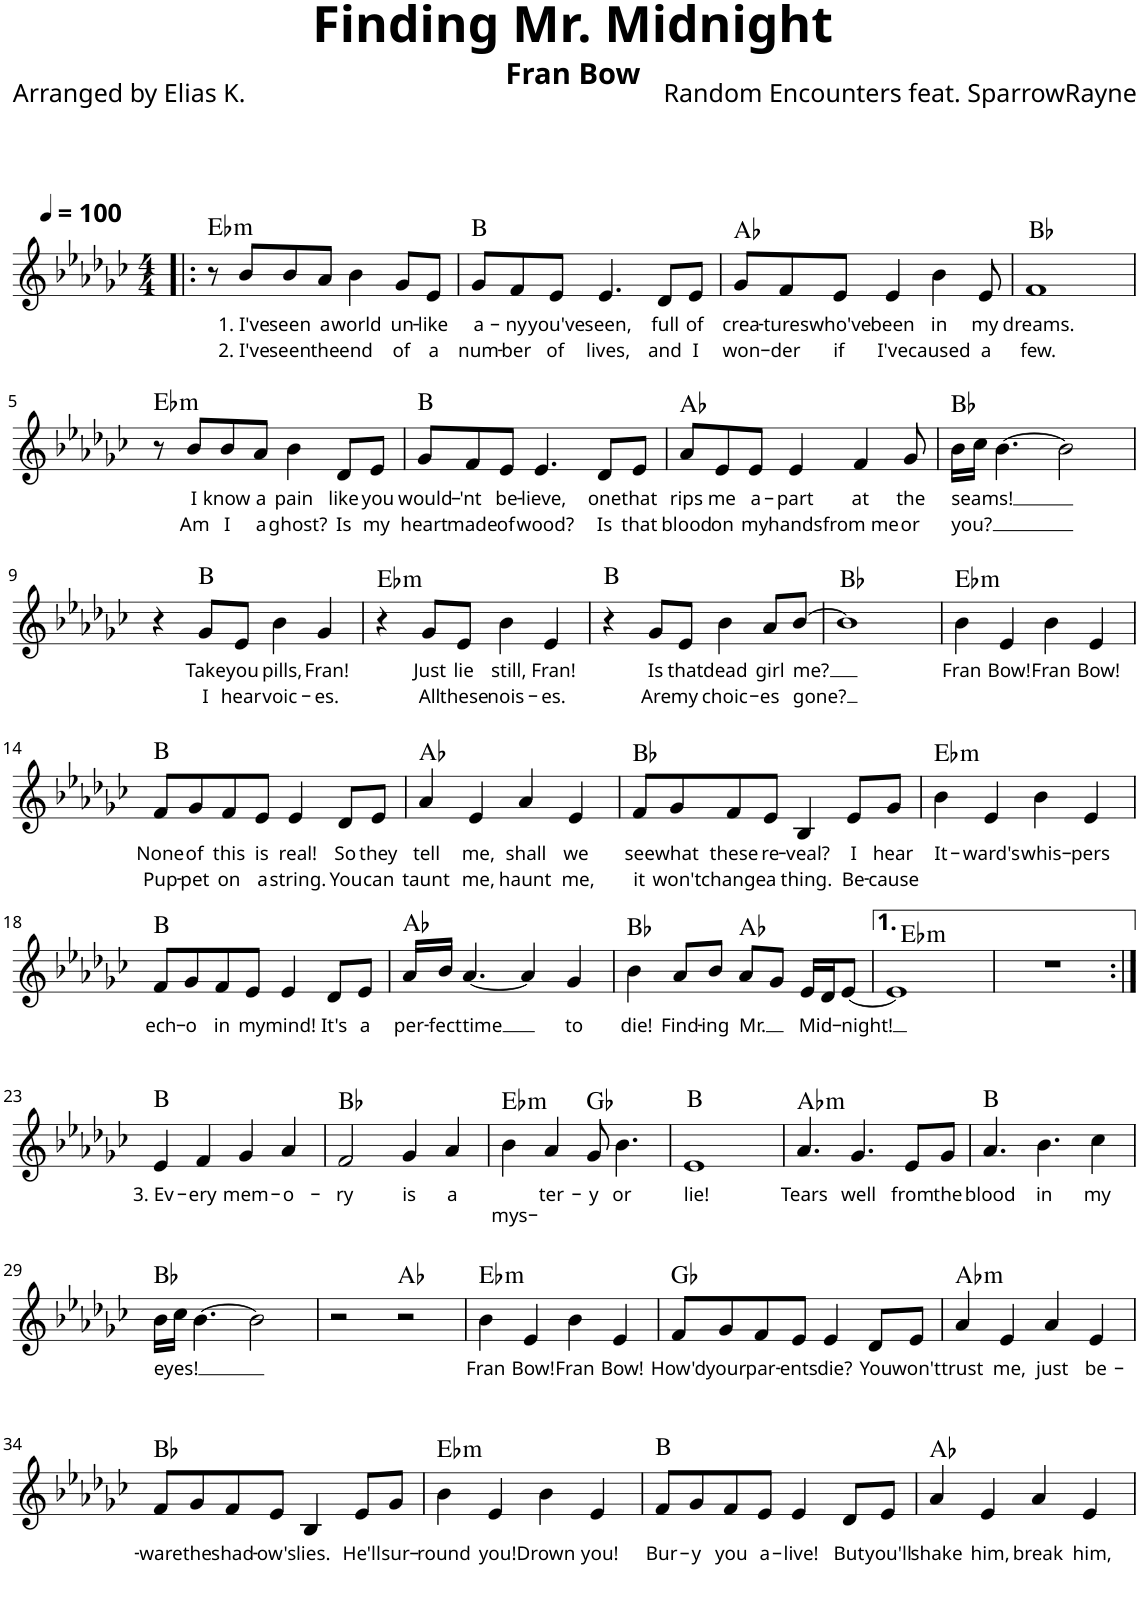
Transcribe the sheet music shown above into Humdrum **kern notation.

**kern	**text	**text	**harte
*part1	*part1	*part1	*part1
*staff1	*staff1	*staff1	*
*I"Piano	*	*	*
*I'Pno.	*	*	*
*clefG2	*	*	*
*k[b-e-a-d-g-c-]	*	*	*
*M4/4	*	*	*
*MM100	*	*	*
=1!|:	=1!|:	=1!|:	=1!|:
!	!	!	!LO:H:kt=m
8r	.	.	Eb:min
!	!LO:LY:b	!LO:LY:b	!
8b-/L	1. I've	2. I've	.
!	!LO:LY:b	!LO:LY:b	!
8b-/	seen	seen	.
!	!LO:LY:b	!LO:LY:b	!
8a-/J	a	the	.
!	!LO:LY:b	!LO:LY:b	!
4b-\	world	end	.
!	!LO:LY:b	!LO:LY:b	!
8g-/L	un-	of	.
!	!LO:LY:b	!LO:LY:b	!
8e-/J	-like	a	.
=2	=2	=2	=2
!	!LO:LY:b	!LO:LY:b	!
8g-/L	a-	num-	B:maj
!	!LO:LY:b	!LO:LY:b	!
8f/	-ny	-ber	.
!	!LO:LY:b	!LO:LY:b	!
8e-/J	you've	of	.
!	!LO:LY:b	!LO:LY:b	!
4.e-/	seen,	lives,	.
!	!LO:LY:b	!LO:LY:b	!
8d-/L	full	and	.
!	!LO:LY:b	!LO:LY:b	!
8e-/J	of	I	.
=3	=3	=3	=3
!	!LO:LY:b	!LO:LY:b	!
8g-/L	crea-	won-	Ab:maj
!	!LO:LY:b	!LO:LY:b	!
8f/	tures	-der	.
!	!LO:LY:b	!LO:LY:b	!
8e-/J	who've	if	.
!	!LO:LY:b	!LO:LY:b	!
4e-/	been	I've	.
!	!LO:LY:b	!LO:LY:b	!
4b-\	in	caused	.
!	!LO:LY:b	!LO:LY:b	!
8e-/	my	a	.
=4	=4	=4	=4
!	!LO:LY:b	!LO:LY:b	!
1f	dreams.	few.	Bb:maj
!!LO:LB:g=z
=5	=5	=5	=5
!	!	!	!LO:H:kt=m
8r	.	.	Eb:min
!	!LO:LY:b	!LO:LY:b	!
8b-/L	I	Am	.
!	!LO:LY:b	!LO:LY:b	!
8b-/	know	I	.
!	!LO:LY:b	!LO:LY:b	!
8a-/J	a	a	.
!	!LO:LY:b	!LO:LY:b	!
4b-\	pain	ghost?	.
!	!LO:LY:b	!LO:LY:b	!
8d-/L	like	Is	.
!	!LO:LY:b	!LO:LY:b	!
8e-/J	you	my	.
=6	=6	=6	=6
!	!LO:LY:b	!LO:LY:b	!
8g-/L	would-	heart	B:maj
!	!LO:LY:b	!LO:LY:b	!
8f/	-'nt	made	.
!	!LO:LY:b	!LO:LY:b	!
8e-/J	be-	of	.
!	!LO:LY:b	!LO:LY:b	!
4.e-/	-lieve,	wood?	.
!	!LO:LY:b	!LO:LY:b	!
8d-/L	one	Is	.
!	!LO:LY:b	!LO:LY:b	!
8e-/J	that	that	.
=7	=7	=7	=7
!	!LO:LY:b	!LO:LY:b	!
8a-/L	rips	blood	Ab:maj
!	!LO:LY:b	!LO:LY:b	!
8e-/	me	on	.
!	!LO:LY:b	!LO:LY:b	!
8e-/J	a-	my	.
!	!LO:LY:b	!LO:LY:b	!
4e-/	-part	hands	.
!	!LO:LY:b	!LO:LY:b	!
4f/	at	from me	.
!	!LO:LY:b	!LO:LY:b	!
8g-/	the	or	.
=8	=8	=8	=8
!	!LO:LY:b	!LO:LY:b	!
16b-\LL	seams!	you?	Bb:maj
16cc-\JJ	.	.	.
[4.b-\	.	.	.
2b-\]	.	.	.
!!LO:LB:g=z
=9	=9	=9	=9
4r	.	.	.
!	!LO:LY:b	!LO:LY:b	!
8g-/L	Take	I	B:maj
!	!LO:LY:b	!LO:LY:b	!
8e-/J	you	hear	.
!	!LO:LY:b	!LO:LY:b	!
4b-\	pills,	voic-	.
!	!LO:LY:b	!LO:LY:b	!
4g-/	Fran!	-es.	.
=10	=10	=10	=10
!	!	!	!LO:H:kt=m
4r	.	.	Eb:min
!	!LO:LY:b	!LO:LY:b	!
8g-/L	Just	All	.
!	!LO:LY:b	!LO:LY:b	!
8e-/J	lie	these	.
!	!LO:LY:b	!LO:LY:b	!
4b-\	still,	nois-	.
!	!LO:LY:b	!LO:LY:b	!
4e-/	Fran!	-es.	.
=11	=11	=11	=11
4r	.	.	B:maj
!	!LO:LY:b	!LO:LY:b	!
8g-/L	Is	Are	.
!	!LO:LY:b	!LO:LY:b	!
8e-/J	that	my	.
!	!LO:LY:b	!LO:LY:b	!
4b-\	dead	choic-	.
!	!LO:LY:b	!LO:LY:b	!
8a-/L	girl	-es	.
!	!LO:LY:b	!LO:LY:b	!
[8b-/J	me?	gone?	.
=12	=12	=12	=12
1b-]	.	.	Bb:maj
=13	=13	=13	=13
!	!LO:LY:b	!	!LO:H:kt=m
4b-\	Fran	.	Eb:min
!	!LO:LY:b	!	!
4e-/	Bow!	.	.
!	!LO:LY:b	!	!
4b-\	Fran	.	.
!	!LO:LY:b	!	!
4e-/	Bow!	.	.
!!LO:LB:g=z
=14	=14	=14	=14
!	!LO:LY:b	!LO:LY:b	!
8f/L	None	Pup-	B:maj
!	!LO:LY:b	!LO:LY:b	!
8g-/	of	-pet	.
!	!LO:LY:b	!LO:LY:b	!
8f/	this	on	.
!	!LO:LY:b	!LO:LY:b	!
8e-/J	is	a	.
!	!LO:LY:b	!LO:LY:b	!
4e-/	real!	string.	.
!	!LO:LY:b	!LO:LY:b	!
8d-/L	So	You	.
!	!LO:LY:b	!LO:LY:b	!
8e-/J	they	can	.
=15	=15	=15	=15
!	!LO:LY:b	!LO:LY:b	!
4a-/	tell	taunt	Ab:maj
!	!LO:LY:b	!LO:LY:b	!
4e-/	me,	me,	.
!	!LO:LY:b	!LO:LY:b	!
4a-/	shall	haunt	.
!	!LO:LY:b	!LO:LY:b	!
4e-/	we	me,	.
=16	=16	=16	=16
!	!LO:LY:b	!LO:LY:b	!
8f/L	see	it	Bb:maj
!	!LO:LY:b	!LO:LY:b	!
8g-/	what	won't	.
!	!LO:LY:b	!LO:LY:b	!
8f/	these	change	.
!	!LO:LY:b	!LO:LY:b	!
8e-/J	re-	a	.
!	!LO:LY:b	!LO:LY:b	!
4B-/	-veal?	thing.	.
!	!LO:LY:b	!LO:LY:b	!
8e-/L	I	Be-	.
!	!LO:LY:b	!LO:LY:b	!
8g-/J	hear	-cause	.
=17	=17	=17	=17
!	!LO:LY:b	!	!LO:H:kt=m
4b-\	It-	.	Eb:min
!	!LO:LY:b	!	!
4e-/	-ward's	.	.
!	!LO:LY:b	!	!
4b-\	whis-	.	.
!	!LO:LY:b	!	!
4e-/	-pers	.	.
!!LO:LB:g=z
=18	=18	=18	=18
!	!LO:LY:b	!	!
8f/L	ech-	.	B:maj
!	!LO:LY:b	!	!
8g-/	-o	.	.
!	!LO:LY:b	!	!
8f/	in	.	.
!	!LO:LY:b	!	!
8e-/J	my	.	.
!	!LO:LY:b	!	!
4e-/	mind!	.	.
!	!LO:LY:b	!	!
8d-/L	It's	.	.
!	!LO:LY:b	!	!
8e-/J	a	.	.
=19	=19	=19	=19
!	!LO:LY:b	!	!
16a-/LL	per-	.	Ab:maj
!	!LO:LY:b	!	!
16b-/JJ	-fect	.	.
!	!LO:LY:b	!	!
[4.a-/	time	.	.
4a-/]	.	.	.
!	!LO:LY:b	!	!
4g-/	to	.	.
=20	=20	=20	=20
!	!LO:LY:b	!	!
4b-\	die!	.	Bb:maj
!	!LO:LY:b	!	!
8a-/L	Find-	.	.
!	!LO:LY:b	!	!
8b-/J	-ing	.	.
!	!LO:LY:b	!	!
8a-/L	Mr.	.	Ab:maj
8g-/J	.	.	.
!	!LO:LY:b	!	!
16e-/LL	Mid-	.	.
16d-/J	.	.	.
!	!LO:LY:b	!	!
[8e-/J	-night!	.	.
=21	=21	=21	=21
!	!	!	!LO:H:kt=m
1e-]	.	.	Eb:min
=22	=22	=22	=22
1r	.	.	.
!!LO:LB:g=z
=23:|!	=23:|!	=23:|!	=23:|!
!	!LO:LY:b	!	!
4e-/	3. Ev-	.	B:maj
!	!LO:LY:b	!	!
4f/	-ery	.	.
!	!LO:LY:b	!	!
4g-/	mem-	.	.
!	!LO:LY:b	!	!
4a-/	-o-	.	.
=24	=24	=24	=24
!	!LO:LY:b	!	!
2f/	-ry	.	Bb:maj
!	!LO:LY:b	!	!
4g-/	is	.	.
!	!LO:LY:b	!	!
4a-/	a	.	.
=25	=25	=25	=25
!	!LO:LY:b	!	!LO:H:kt=m
4b-\	mys-	.	Eb:min
!	!LO:LY:b	!	!
4a-/	-ter-	.	.
!	!LO:LY:b	!	!
8g-/	-y	.	Gb:maj
!	!LO:LY:b	!	!
4.b-\	or	.	.
=26	=26	=26	=26
!	!LO:LY:b	!	!
1e-	lie!	.	B:maj
=27	=27	=27	=27
!	!LO:LY:b	!	!LO:H:kt=m
4.a-/	Tears	.	Ab:min
!	!LO:LY:b	!	!
4.g-/	well	.	.
!	!LO:LY:b	!	!
8e-/L	from	.	.
!	!LO:LY:b	!	!
8g-/J	the	.	.
=28	=28	=28	=28
!	!LO:LY:b	!	!
4.a-/	blood	.	B:maj
!	!LO:LY:b	!	!
4.b-\	in	.	.
!	!LO:LY:b	!	!
4cc-\	my	.	.
!!LO:LB:g=z
=29	=29	=29	=29
!	!LO:LY:b	!	!
16b-\LL	eyes!	.	Bb:maj
16cc-\JJ	.	.	.
[4.b-\	.	.	.
2b-\]	.	.	.
=30	=30	=30	=30
2r	.	.	.
2r	.	.	Ab:maj
=31	=31	=31	=31
!	!LO:LY:b	!	!LO:H:kt=m
4b-\	Fran	.	Eb:min
!	!LO:LY:b	!	!
4e-/	Bow!	.	.
!	!LO:LY:b	!	!
4b-\	Fran	.	.
!	!LO:LY:b	!	!
4e-/	Bow!	.	.
=32	=32	=32	=32
!	!LO:LY:b	!	!
8f/L	How'd	.	Gb:maj
!	!LO:LY:b	!	!
8g-/	your	.	.
!	!LO:LY:b	!	!
8f/	par-	.	.
!	!LO:LY:b	!	!
8e-/J	-ents	.	.
!	!LO:LY:b	!	!
4e-/	die?	.	.
!	!LO:LY:b	!	!
8d-/L	You	.	.
!	!LO:LY:b	!	!
8e-/J	won't	.	.
=33	=33	=33	=33
!	!LO:LY:b	!	!LO:H:kt=m
4a-/	trust	.	Ab:min
!	!LO:LY:b	!	!
4e-/	me,	.	.
!	!LO:LY:b	!	!
4a-/	just	.	.
!	!LO:LY:b	!	!
4e-/	be-	.	.
!!LO:LB:g=z
=34	=34	=34	=34
!	!LO:LY:b	!	!
8f/L	-ware	.	Bb:maj
!	!LO:LY:b	!	!
8g-/	the	.	.
!	!LO:LY:b	!	!
8f/	shad-	.	.
!	!LO:LY:b	!	!
8e-/J	-ow's	.	.
!	!LO:LY:b	!	!
4B-/	lies.	.	.
!	!LO:LY:b	!	!
8e-/L	He'll	.	.
!	!LO:LY:b	!	!
8g-/J	sur-	.	.
=35	=35	=35	=35
!	!LO:LY:b	!	!LO:H:kt=m
4b-\	-round	.	Eb:min
!	!LO:LY:b	!	!
4e-/	you!	.	.
!	!LO:LY:b	!	!
4b-\	Drown	.	.
!	!LO:LY:b	!	!
4e-/	you!	.	.
=36	=36	=36	=36
!	!LO:LY:b	!	!
8f/L	Bur-	.	B:maj
!	!LO:LY:b	!	!
8g-/	-y	.	.
!	!LO:LY:b	!	!
8f/	you	.	.
!	!LO:LY:b	!	!
8e-/J	a-	.	.
!	!LO:LY:b	!	!
4e-/	-live!	.	.
!	!LO:LY:b	!	!
8d-/L	But	.	.
!	!LO:LY:b	!	!
8e-/J	you'll	.	.
=37	=37	=37	=37
!	!LO:LY:b	!	!
4a-/	shake	.	Ab:maj
!	!LO:LY:b	!	!
4e-/	him,	.	.
!	!LO:LY:b	!	!
4a-/	break	.	.
!	!LO:LY:b	!	!
4e-/	him,	.	.
=	=	=	=
*-	*-	*-	*-
